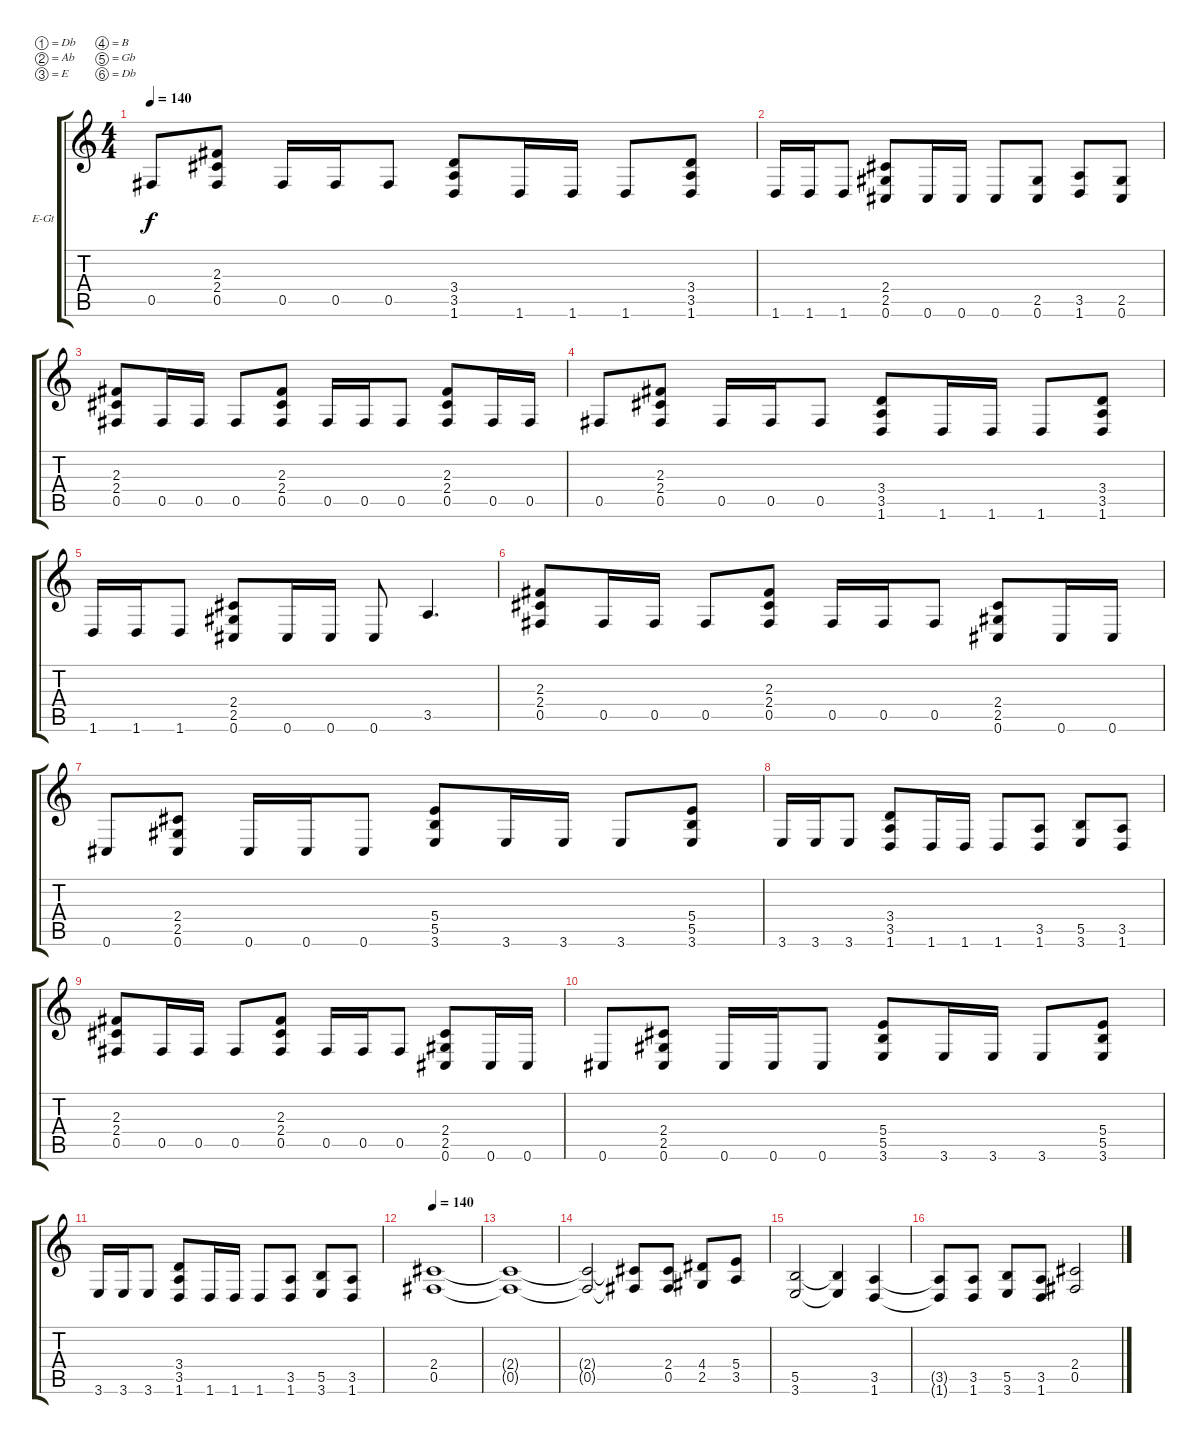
\bracketExtendMode groupsimilarinstruments
\firstSystemTrackNameOrientation horizontal
\otherSystemsTrackNameOrientation horizontal
\track ("Electric Guitar 2" "E-Gt") {instrument distortionguitar}
\staff {score tabs}
\tuning (Db4 Ab3 E3 B2 Gb2 Db2)
\ts (4 4)
\tempo 140
\clef g2
\ks c
0.5.8{dy f} (2.3 2.4 0.5).8 0.5.16 0.5.16 0.5.8 (3.4 3.5 1.6).8 1.6.16 1.6.16 1.6.8 (3.4 3.5 1.6).8 |
1.6.16 1.6.16 1.6.8 (2.4 2.5 0.6).8 0.6.16 0.6.16 0.6.8 (2.5 0.6).8 (3.5 1.6).8 (2.5 0.6).8 |
(2.3 2.4 0.5).8 0.5.16 0.5.16 0.5.8 (2.3 2.4 0.5).8 0.5.16 0.5.16 0.5.8 (2.3 2.4 0.5).8 0.5.16 0.5.16 |
0.5.8 (2.3 2.4 0.5).8 0.5.16 0.5.16 0.5.8 (3.4 3.5 1.6).8 1.6.16 1.6.16 1.6.8 (3.4 3.5 1.6).8 |
1.6.16 1.6.16 1.6.8 (2.4 2.5 0.6).8 0.6.16 0.6.16 0.6.8 3.5.4{d} |
(2.3 2.4 0.5).8 0.5.16 0.5.16 0.5.8 (2.3 2.4 0.5).8 0.5.16 0.5.16 0.5.8 (2.4 2.5 0.6).8 0.6.16 0.6.16 |
0.6.8 (2.4 2.5 0.6).8 0.6.16 0.6.16 0.6.8 (5.4 5.5 3.6).8 3.6.16 3.6.16 3.6.8 (5.4 5.5 3.6).8 |
3.6.16 3.6.16 3.6.8 (3.4 3.5 1.6).8 1.6.16 1.6.16 1.6.8 (3.5 1.6).8 (5.5 3.6).8 (3.5 1.6).8 |
(2.3 2.4 0.5).8 0.5.16 0.5.16 0.5.8 (2.3 2.4 0.5).8 0.5.16 0.5.16 0.5.8 (2.4 2.5 0.6).8 0.6.16 0.6.16 |
0.6.8 (2.4 2.5 0.6).8 0.6.16 0.6.16 0.6.8 (5.4 5.5 3.6).8 3.6.16 3.6.16 3.6.8 (5.4 5.5 3.6).8 |
3.6.16 3.6.16 3.6.8 (3.4 3.5 1.6).8 1.6.16 1.6.16 1.6.8 (3.5 1.6).8 (5.5 3.6).8 (3.5 1.6).8 |
\tempo 140
(2.4 0.5).1 |
(2.4{t} 0.5{t}).1 |
(2.4{t} 0.5{t}).2 (2.4{t} 0.5{t}).8 (2.4 0.5).8 (4.4 2.5).8 (5.4 3.5).8 |
(5.5 3.6).2 (5.5{t} 3.6{t}).4 (3.5 1.6).4 |
(3.5{t} 1.6{t}).8 (3.5 1.6).8 (5.5 3.6).8 (3.5 1.6).8 (2.4 0.5).2
